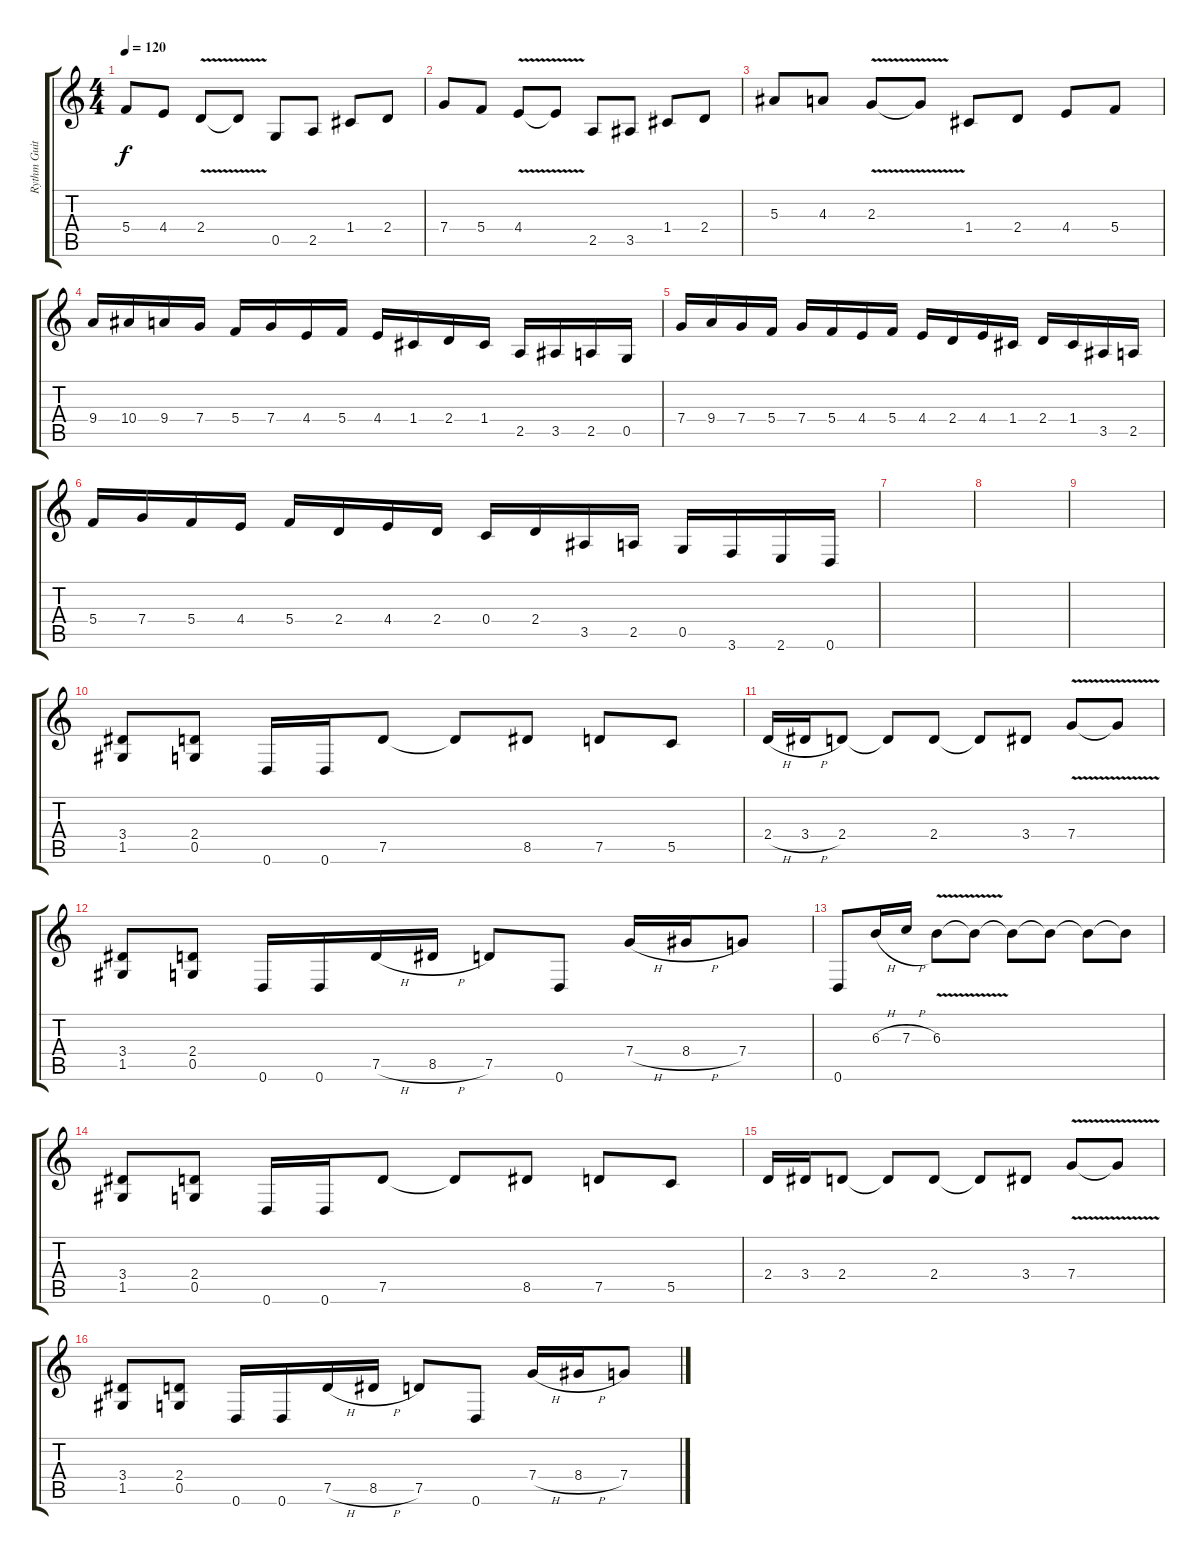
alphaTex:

\track ("Rythm Guitar" "Rythm Guit") {instrument distortionguitar}
\staff {score tabs}
\tuning (D4 A3 F3 C3 G2 D2) {hide}
\ts (4 4)
\tempo 120
\clef g2
\ks c
5.4.8{dy f} 4.4.8 2.4{v}.8 2.4{t}.8 0.5.8 2.5.8 1.4.8 2.4.8 |
7.4.8 5.4.8 4.4{v}.8 4.4{t}.8 2.5.8 3.5.8 1.4.8 2.4.8 |
5.3.8 4.3.8 2.3{v}.8 2.3{t}.8 1.4.8 2.4.8 4.4.8 5.4.8 |
9.4.16 10.4.16 9.4.16 7.4.16 5.4.16 7.4.16 4.4.16 5.4.16 4.4.16 1.4.16 2.4.16 1.4.16 2.5.16 3.5.16 2.5.16 0.5.16 |
7.4.16 9.4.16 7.4.16 5.4.16 7.4.16 5.4.16 4.4.16 5.4.16 4.4.16 2.4.16 4.4.16 1.4.16 2.4.16 1.4.16 3.5.16 2.5.16 |
5.4.16 7.4.16 5.4.16 4.4.16 5.4.16 2.4.16 4.4.16 2.4.16 0.4.16 2.4.16 3.5.16 2.5.16 0.5.16 3.6.16 2.6.16 0.6.16 |
|
|
|
(3.4 1.5).8{balance 8} (2.4 0.5).8 0.6.16 0.6.16 7.5.8 7.5{t}.8 8.5.8 7.5.8 5.5.8 |
2.4{h}.16 3.4{h}.16 2.4.8 2.4{t}.8 2.4.8 2.4{t}.8 3.4.8 7.4{v}.8 7.4{t}.8 |
(3.4 1.5).8 (2.4 0.5).8 0.6.16 0.6.16 7.5{h}.16 8.5{h}.16 7.5.8 0.6.8 7.4{h}.16 8.4{h}.16 7.4.8 |
0.6.8 6.3{h}.16 7.3{h}.16 6.3{v}.8 6.3{t}.8 6.3{t}.8 6.3{t}.8 6.3{t}.8 6.3{t}.8 |
(3.4 1.5).8 (2.4 0.5).8 0.6.16 0.6.16 7.5.8 7.5{t}.8 8.5.8 7.5.8 5.5.8 |
2.4.16 3.4.16 2.4.8 2.4{t}.8 2.4.8 2.4{t}.8 3.4.8 7.4{v}.8 7.4{t}.8 |
(3.4 1.5).8 (2.4 0.5).8 0.6.16 0.6.16 7.5{h}.16 8.5{h}.16 7.5.8 0.6.8 7.4{h}.16 8.4{h}.16 7.4.8
